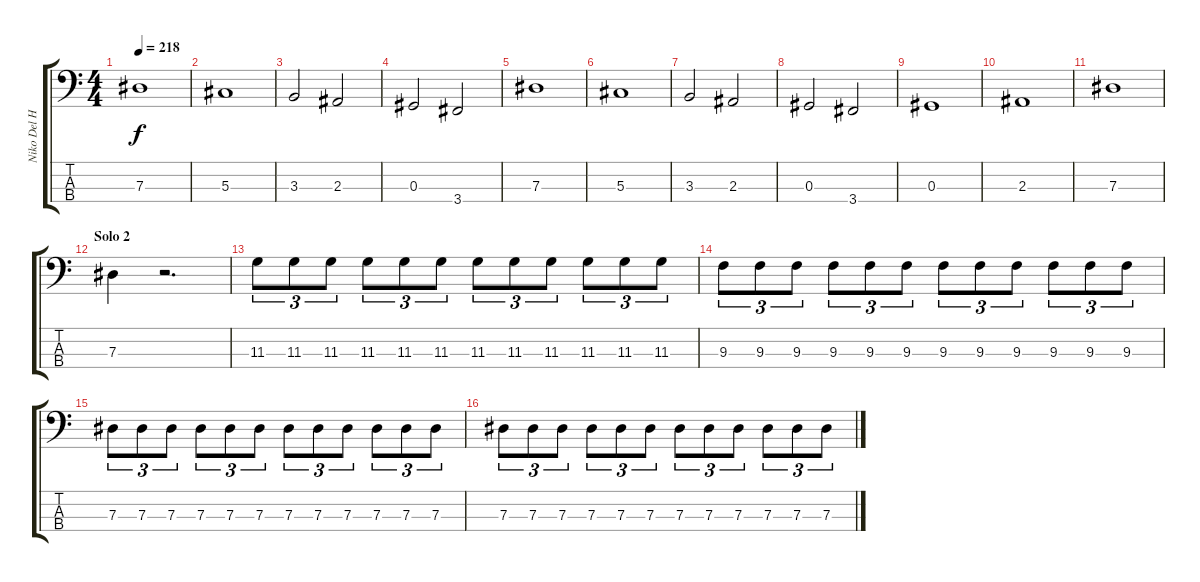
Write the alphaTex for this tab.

\track ("Niko Del Hierro" "Niko Del H") {instrument electricbassfinger}
\staff {score tabs}
\tuning (Gb2 Db2 Ab1 Eb1) {hide}
\ts (4 4)
\tempo 218
\clef f4
\ks c
7.3.1{dy f} |
5.3.1 |
3.3.2 2.3.2 |
0.3.2 3.4.2 |
7.3.1 |
5.3.1 |
3.3.2 2.3.2 |
0.3.2 3.4.2 |
0.3.1 |
2.3.1 |
7.3.1 |
\section ("" "Solo 2")
7.3.4 r.2{d} |
11.3.8{tu (3 2)} 11.3.8{tu (3 2)} 11.3.8{tu (3 2)} 11.3.8{tu (3 2)} 11.3.8{tu (3 2)} 11.3.8{tu (3 2)} 11.3.8{tu (3 2)} 11.3.8{tu (3 2)} 11.3.8{tu (3 2)} 11.3.8{tu (3 2)} 11.3.8{tu (3 2)} 11.3.8{tu (3 2)} |
9.3.8{tu (3 2)} 9.3.8{tu (3 2)} 9.3.8{tu (3 2)} 9.3.8{tu (3 2)} 9.3.8{tu (3 2)} 9.3.8{tu (3 2)} 9.3.8{tu (3 2)} 9.3.8{tu (3 2)} 9.3.8{tu (3 2)} 9.3.8{tu (3 2)} 9.3.8{tu (3 2)} 9.3.8{tu (3 2)} |
7.3.8{tu (3 2)} 7.3.8{tu (3 2)} 7.3.8{tu (3 2)} 7.3.8{tu (3 2)} 7.3.8{tu (3 2)} 7.3.8{tu (3 2)} 7.3.8{tu (3 2)} 7.3.8{tu (3 2)} 7.3.8{tu (3 2)} 7.3.8{tu (3 2)} 7.3.8{tu (3 2)} 7.3.8{tu (3 2)} |
7.3.8{tu (3 2)} 7.3.8{tu (3 2)} 7.3.8{tu (3 2)} 7.3.8{tu (3 2)} 7.3.8{tu (3 2)} 7.3.8{tu (3 2)} 7.3.8{tu (3 2)} 7.3.8{tu (3 2)} 7.3.8{tu (3 2)} 7.3.8{tu (3 2)} 7.3.8{tu (3 2)} 7.3.8{tu (3 2)}
